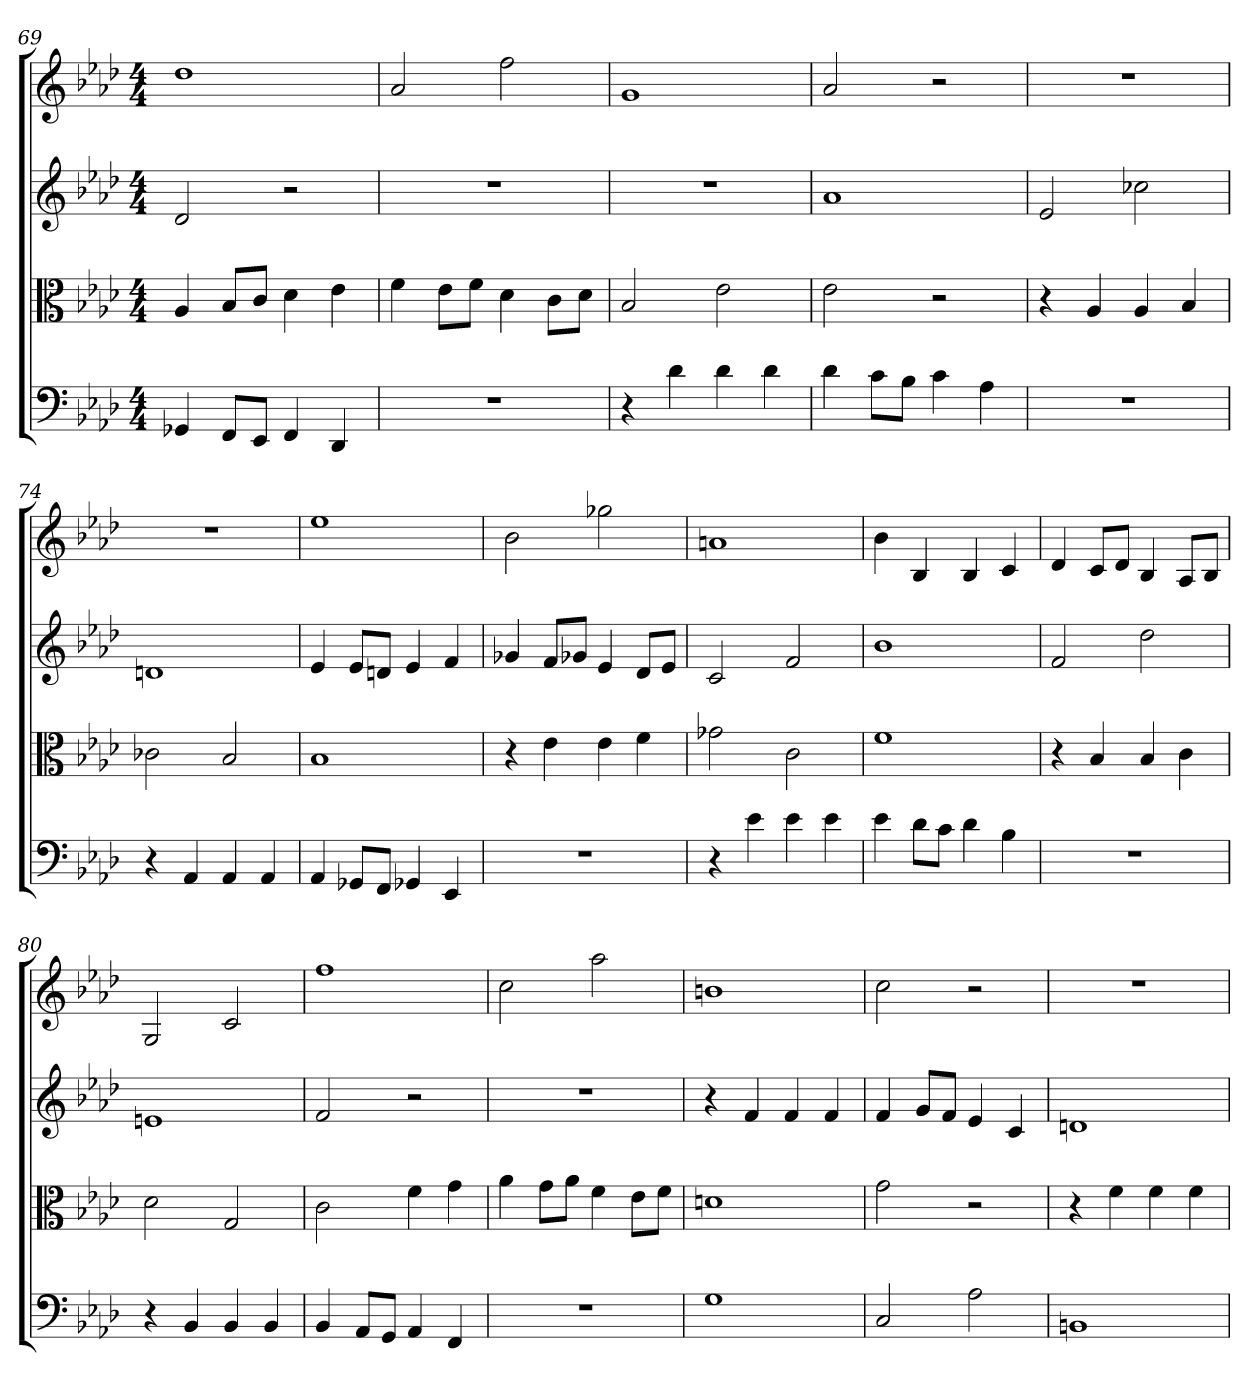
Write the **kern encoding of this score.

**kern	**kern	**kern	**kern
*part4	*part3	*part2	*part1
*staff4	*staff3	*staff2	*staff1
*clefF4	*clefC3	*clefG2	*clefG2
*k[b-e-a-d-]	*k[b-e-a-d-]	*k[b-e-a-d-]	*k[b-e-a-d-]
*M4/4	*M4/4	*M4/4	*M4/4
=69	=69	=69	=69
4GG-X	4A-	2d-	1dd-
8FFL	8B-L	.	.
8EE-J	8cJ	.	.
4FF	4d-	2r	.
4DD-	4e-	.	.
=70	=70	=70	=70
1r	4f	1r	2a-
.	8e-L	.	.
.	8fJ	.	.
.	4d-	.	2ff
.	8cL	.	.
.	8d-J	.	.
=71	=71	=71	=71
4r	2B-	1r	1g
4d-	.	.	.
4d-	2e-	.	.
4d-	.	.	.
=72	=72	=72	=72
4d-	2e-	1a-	2a-
8cL	.	.	.
8B-J	.	.	.
4c	2r	.	2r
4A-	.	.	.
=73	=73	=73	=73
1r	4r	2e-	1r
.	4A-	.	.
.	4A-	2cc-X	.
.	4B-	.	.
=74	=74	=74	=74
4r	2c-X	1dn	1r
4AA-	.	.	.
4AA-	2B-	.	.
4AA-	.	.	.
=75	=75	=75	=75
4AA-	1B-	4e-	1ee-
8GG-XL	.	8e-L	.
8FFJ	.	8dnJ	.
4GG-X	.	4e-	.
4EE-	.	4f	.
=76	=76	=76	=76
1r	4r	4g-X	2b-
.	4e-	8fL	.
.	.	8g-XJ	.
.	4e-	4e-	2gg-X
.	4f	8d-L	.
.	.	8e-J	.
=77	=77	=77	=77
4r	2g-X	2c	1an
4e-	.	.	.
4e-	2c	2f	.
4e-	.	.	.
=78	=78	=78	=78
4e-	1f	1b-	4b-
8d-L	.	.	4B-
8cJ	.	.	.
4d-	.	.	4B-
4B-	.	.	4c
=79	=79	=79	=79
1r	4r	2f	4d-
.	4B-	.	8cL
.	.	.	8d-J
.	4B-	2dd-	4B-
.	4c	.	8A-L
.	.	.	8B-J
=80	=80	=80	=80
4r	2d-	1en	2G
4BB-	.	.	.
4BB-	2G	.	2c
4BB-	.	.	.
=81	=81	=81	=81
4BB-	2c	2f	1ff
8AA-L	.	.	.
8GGJ	.	.	.
4AA-	4f	2r	.
4FF	4g	.	.
=82	=82	=82	=82
1r	4a-	1r	2cc
.	8gL	.	.
.	8a-J	.	.
.	4f	.	2aa-
.	8e-L	.	.
.	8fJ	.	.
=83	=83	=83	=83
1G	1dn	4r	1bn
.	.	4f	.
.	.	4f	.
.	.	4f	.
=84	=84	=84	=84
2C	2g	4f	2cc
.	.	8gL	.
.	.	8fJ	.
2A-	2r	4e-	2r
.	.	4c	.
=85	=85	=85	=85
1BBn	4r	1dn	1r
.	4f	.	.
.	4f	.	.
.	4f	.	.
=	=	=	=
*-	*-	*-	*-
